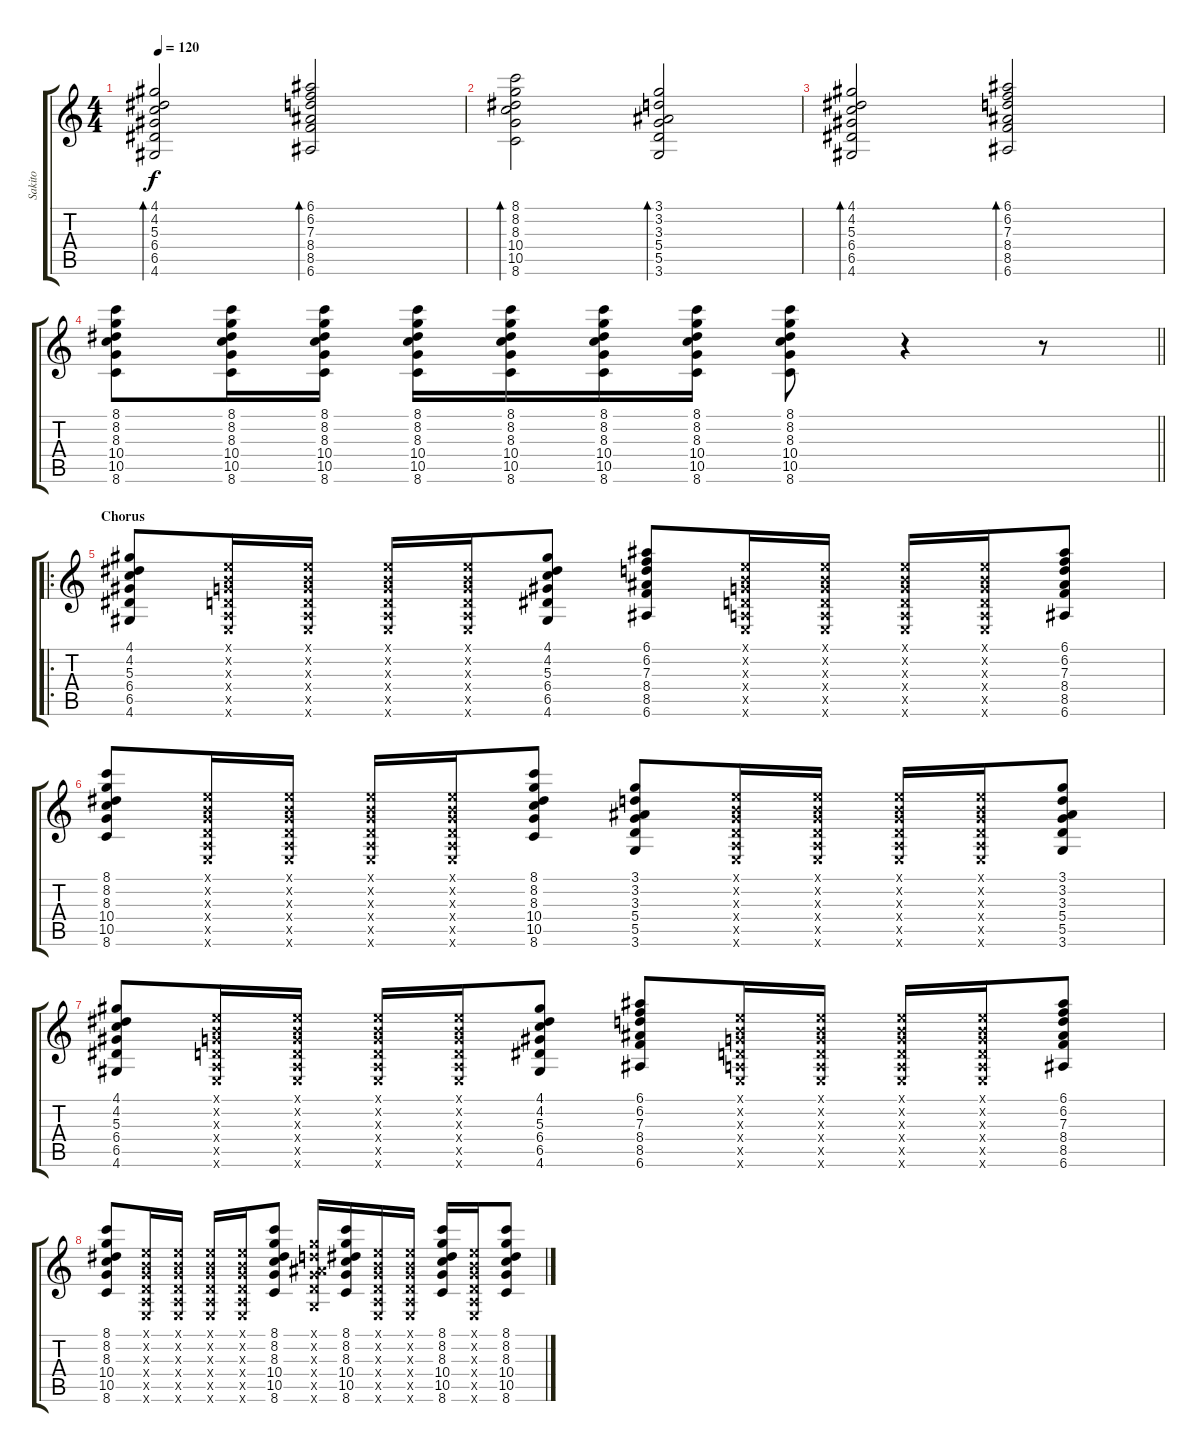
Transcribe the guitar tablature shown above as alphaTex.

\track ("Sakito" "Sakito") {instrument acousticguitarsteel}
\staff {score tabs}
\tuning (E4 B3 G3 D3 A2 E2) {hide}
\ts (4 4)
\tempo 120
\clef g2
\ks c
(4.1 4.2 5.3 6.4 6.5 4.6).2{bd 30 dy f} (6.1 6.2 7.3 8.4 8.5 6.6).2{bd 30} |
(8.1 8.2 8.3 10.4 10.5 8.6).2{bd 30} (3.1 3.2 3.3 5.4 5.5 3.6).2{bd 30} |
(4.1 4.2 5.3 6.4 6.5 4.6).2{bd 30} (6.1 6.2 7.3 8.4 8.5 6.6).2{bd 30} |
\barLineRight lightlight
(8.1 8.2 8.3 10.4 10.5 8.6).8 (8.1 8.2 8.3 10.4 10.5 8.6).16 (8.1 8.2 8.3 10.4 10.5 8.6).16 (8.1 8.2 8.3 10.4 10.5 8.6).16 (8.1 8.2 8.3 10.4 10.5 8.6).16 (8.1 8.2 8.3 10.4 10.5 8.6).16 (8.1 8.2 8.3 10.4 10.5 8.6).16 (8.1 8.2 8.3 10.4 10.5 8.6).8 r.4 r.8 |
\ro
\section ("" "Chorus")
(4.1 4.2 5.3 6.4 6.5 4.6).8 (0.1{x} 0.2{x} 0.3{x} 0.4{x} 0.5{x} 0.6{x}).16 (0.1{x} 0.2{x} 0.3{x} 0.4{x} 0.5{x} 0.6{x}).16 (0.1{x} 0.2{x} 0.3{x} 0.4{x} 0.5{x} 0.6{x}).16 (0.1{x} 0.2{x} 0.3{x} 0.4{x} 0.5{x} 0.6{x}).16 (4.1 4.2 5.3 6.4 6.5 4.6).8 (6.1 6.2 7.3 8.4 8.5 6.6).8 (0.1{x} 0.2{x} 0.3{x} 0.4{x} 0.5{x} 0.6{x}).16 (0.1{x} 0.2{x} 0.3{x} 0.4{x} 0.5{x} 0.6{x}).16 (0.1{x} 0.2{x} 0.3{x} 0.4{x} 0.5{x} 0.6{x}).16 (0.1{x} 0.2{x} 0.3{x} 0.4{x} 0.5{x} 0.6{x}).16 (6.1 6.2 7.3 8.4 8.5 6.6).8 |
(8.1 8.2 8.3 10.4 10.5 8.6).8 (0.1{x} 0.2{x} 0.3{x} 0.4{x} 0.5{x} 0.6{x}).16 (0.1{x} 0.2{x} 0.3{x} 0.4{x} 0.5{x} 0.6{x}).16 (0.1{x} 0.2{x} 0.3{x} 0.4{x} 0.5{x} 0.6{x}).16 (0.1{x} 0.2{x} 0.3{x} 0.4{x} 0.5{x} 0.6{x}).16 (8.1 8.2 8.3 10.4 10.5 8.6).8 (3.1 3.2 3.3 5.4 5.5 3.6).8 (0.1{x} 0.2{x} 0.3{x} 0.4{x} 0.5{x} 0.6{x}).16 (0.1{x} 0.2{x} 0.3{x} 0.4{x} 0.5{x} 0.6{x}).16 (0.1{x} 0.2{x} 0.3{x} 0.4{x} 0.5{x} 0.6{x}).16 (0.1{x} 0.2{x} 0.3{x} 0.4{x} 0.5{x} 0.6{x}).16 (3.1 3.2 3.3 5.4 5.5 3.6).8 |
(4.1 4.2 5.3 6.4 6.5 4.6).8 (0.1{x} 0.2{x} 0.3{x} 0.4{x} 0.5{x} 0.6{x}).16 (0.1{x} 0.2{x} 0.3{x} 0.4{x} 0.5{x} 0.6{x}).16 (0.1{x} 0.2{x} 0.3{x} 0.4{x} 0.5{x} 0.6{x}).16 (0.1{x} 0.2{x} 0.3{x} 0.4{x} 0.5{x} 0.6{x}).16 (4.1 4.2 5.3 6.4 6.5 4.6).8 (6.1 6.2 7.3 8.4 8.5 6.6).8 (0.1{x} 0.2{x} 0.3{x} 0.4{x} 0.5{x} 0.6{x}).16 (0.1{x} 0.2{x} 0.3{x} 0.4{x} 0.5{x} 0.6{x}).16 (0.1{x} 0.2{x} 0.3{x} 0.4{x} 0.5{x} 0.6{x}).16 (0.1{x} 0.2{x} 0.3{x} 0.4{x} 0.5{x} 0.6{x}).16 (6.1 6.2 7.3 8.4 8.5 6.6).8 |
(8.1 8.2 8.3 10.4 10.5 8.6).8 (0.1{x} 0.2{x} 0.3{x} 0.4{x} 0.5{x} 0.6{x}).16 (0.1{x} 0.2{x} 0.3{x} 0.4{x} 0.5{x} 0.6{x}).16 (0.1{x} 0.2{x} 0.3{x} 0.4{x} 0.5{x} 0.6{x}).16 (0.1{x} 0.2{x} 0.3{x} 0.4{x} 0.5{x} 0.6{x}).16 (8.1 8.2 8.3 10.4 10.5 8.6).8 (3.1{x} 3.2{x} 3.3{x} 5.4{x} 5.5{x} 3.6{x}).16 (8.1 8.2 8.3 10.4 10.5 8.6).16 (0.1{x} 0.2{x} 0.3{x} 0.4{x} 0.5{x} 0.6{x}).16 (0.1{x} 0.2{x} 0.3{x} 0.4{x} 0.5{x} 0.6{x}).16 (8.1 8.2 8.3 10.4 10.5 8.6).16 (0.1{x} 0.2{x} 0.3{x} 0.4{x} 0.5{x} 0.6{x}).16 (8.1 8.2 8.3 10.4 10.5 8.6).8
